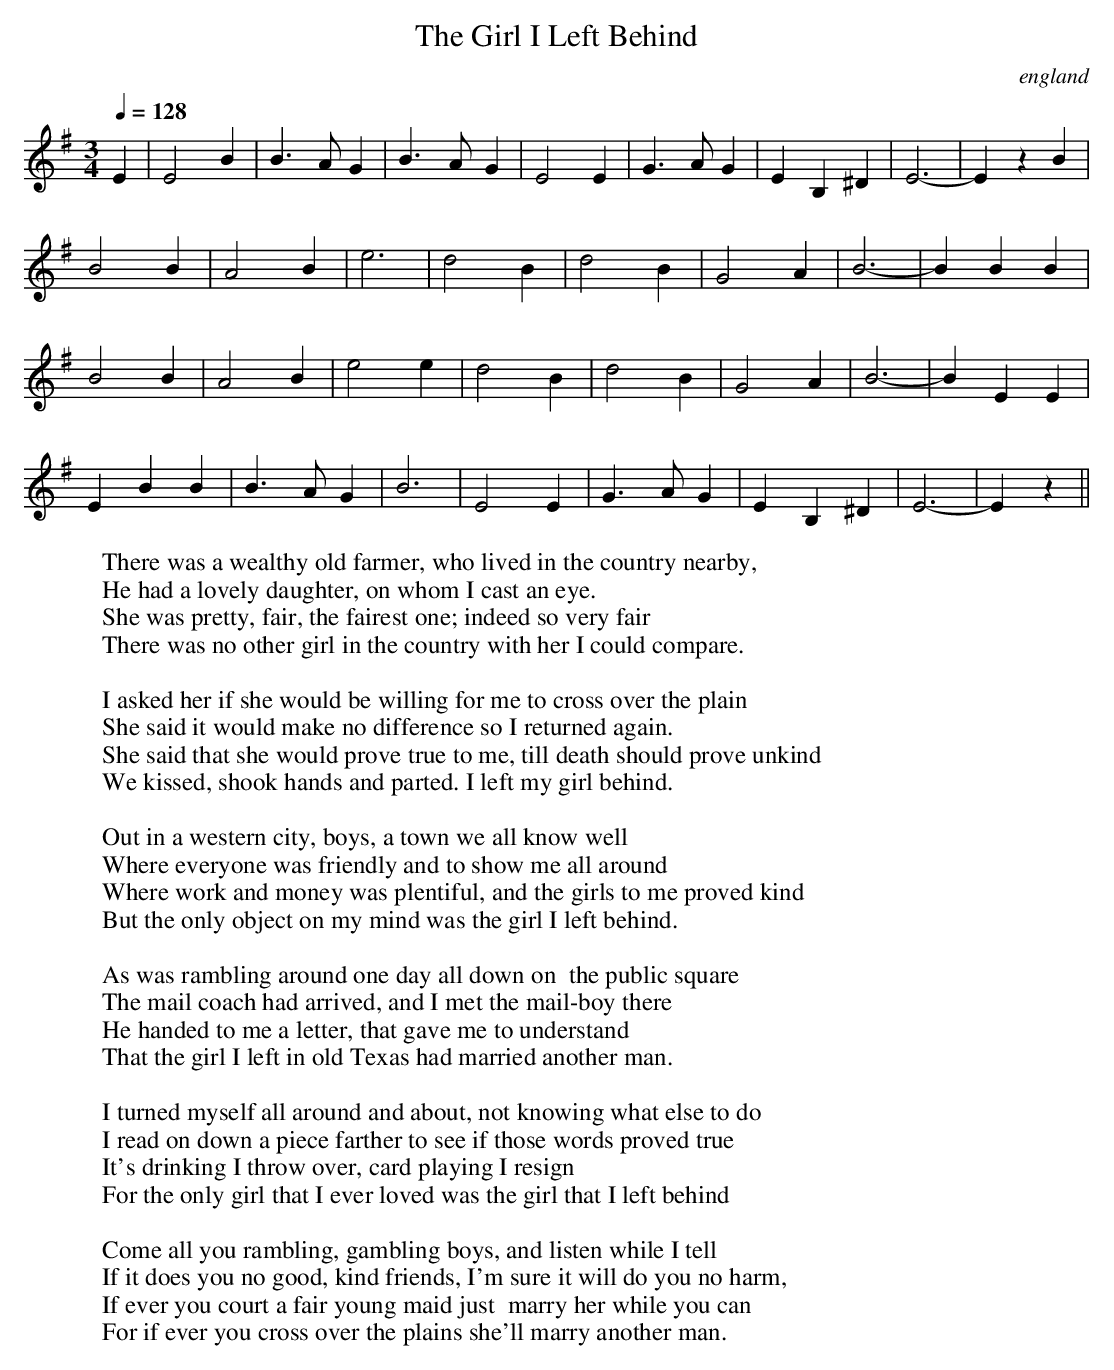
X:1
T:Girl I Left Behind, The
O:england
M:3/4
L:1/8
Q:1/4=128
W:There was a wealthy old farmer, who lived in the country nearby,
W:He had a lovely daughter, on whom I cast an eye.
W:She was pretty, fair, the fairest one; indeed so very fair
W:There was no other girl in the country with her I could compare.
W:
W:I asked her if she would be willing for me to cross over the plain
W:She said it would make no difference so I returned again.
W:She said that she would prove true to me, till death should prove unkind
W:We kissed, shook hands and parted. I left my girl behind.
W:
W:Out in a western city, boys, a town we all know well
W:Where everyone was friendly and to show me all around
W:Where work and money was plentiful, and the girls to me proved kind
W:But the only object on my mind was the girl I left behind.
W:
W:As was rambling around one day all down on  the public square
W:The mail coach had arrived, and I met the mail-boy there
W:He handed to me a letter, that gave me to understand
W:That the girl I left in old Texas had married another man.
W:
W:I turned myself all around and about, not knowing what else to do
W:I read on down a piece farther to see if those words proved true
W:It's drinking I throw over, card playing I resign
W:For the only girl that I ever loved was the girl that I left behind
W:
W:Come all you rambling, gambling boys, and listen while I tell
W:If it does you no good, kind friends, I'm sure it will do you no harm,
W:If ever you court a fair young maid just  marry her while you can
W:For if ever you cross over the plains she'll marry another man.
K:G
E2 |E4 B2|B3A G2|B3-A- G2|E4 E2|\
G3A G2|E2 B,2 ^D2|E6-|E2 z2 B2|
B4 B2|A4 B2|e6|d4 B2|\
d4 B2|G4 A2|B6-|B2 B2 B2|
B4 B2|A4 B2|e4 e2|d4 B2|\
d4 B2|G4 A2|B6-|B2 E2 E2|
E2 B2 B2|B3A G2|B6|E4 E2|\
G3-A G2|E2- B,2 ^D2|E6-|E2 z2||
